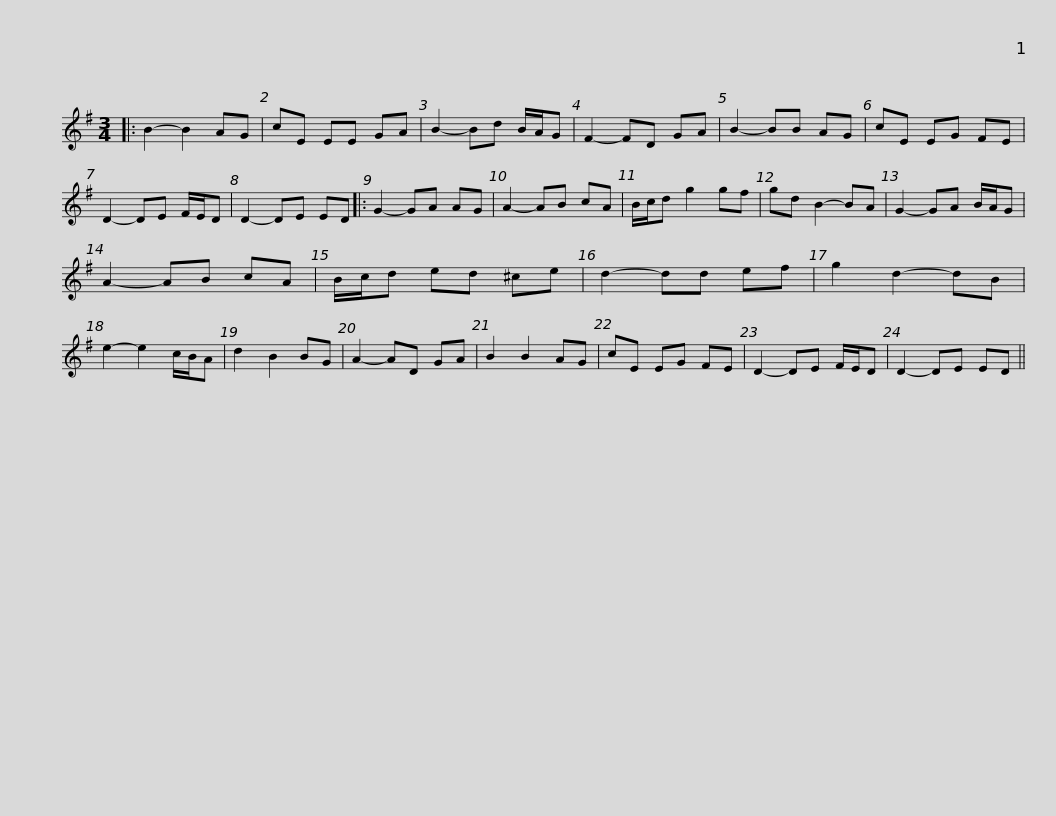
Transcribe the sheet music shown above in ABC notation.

X:1
L:1/8
M:3/4
I:linebreak $
K:G
V:1 treble
V:1
|: B2- B2 AG | cE EE GA | B2- Bd B/A/G | F2- FD GA | B2- BB AG | %5
 cE EG FE | D2- DE F/E/D | D2- DE ED |:$ G2- GA AG | A2- AB cA | %10
 B/c/d g2 gf | gd B2- BA | G2- GA B/A/G | A2- AB cA | B/c/d ed ^ce | %15
 d2- dd ef |$ g2 d2- dB | e2- e2 c/B/A | d2 B2 BG | A2- AD GA | %20
 B2 B2 AG | cE EG FE | D2- DE F/E/D | D2- DE ED || %24
